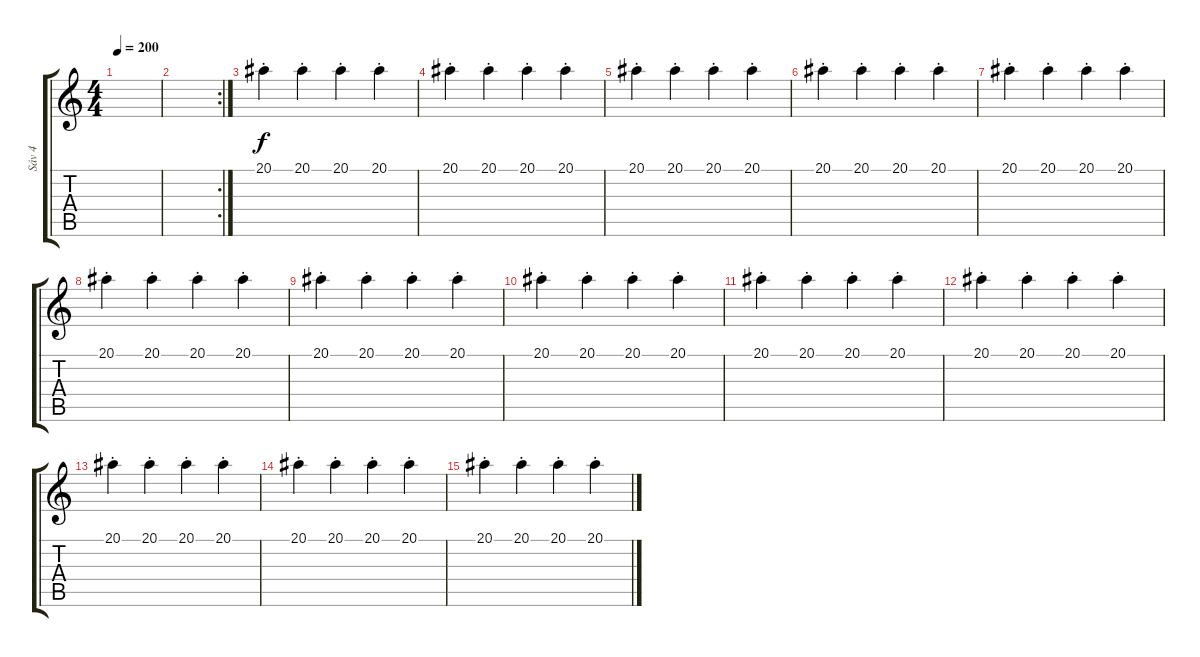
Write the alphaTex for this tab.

\track ("Sáv 4" "Sáv 4") {instrument tremolostrings}
\staff {score tabs}
\tuning (D4 A3 F3 C3 G2 D2) {hide}
\ts (4 4)
\tempo 200
\clef g2
\ks c
|
\rc 2
|
20.1{st}.4{volume 14} 20.1{st}.4 20.1{st}.4 20.1{st}.4 |
20.1{st}.4 20.1{st}.4 20.1{st}.4 20.1{st}.4 |
20.1{st}.4 20.1{st}.4 20.1{st}.4 20.1{st}.4 |
20.1{st}.4 20.1{st}.4 20.1{st}.4 20.1{st}.4 |
20.1{st}.4 20.1{st}.4 20.1{st}.4 20.1{st}.4 |
20.1{st}.4 20.1{st}.4 20.1{st}.4 20.1{st}.4 |
20.1{st}.4 20.1{st}.4 20.1{st}.4 20.1{st}.4 |
20.1{st}.4 20.1{st}.4 20.1{st}.4 20.1{st}.4 |
20.1{st}.4 20.1{st}.4 20.1{st}.4 20.1{st}.4 |
20.1{st}.4 20.1{st}.4 20.1{st}.4 20.1{st}.4 |
20.1{st}.4 20.1{st}.4 20.1{st}.4 20.1{st}.4 |
20.1{st}.4 20.1{st}.4 20.1{st}.4 20.1{st}.4 |
20.1{st}.4 20.1{st}.4 20.1{st}.4 20.1{st}.4
